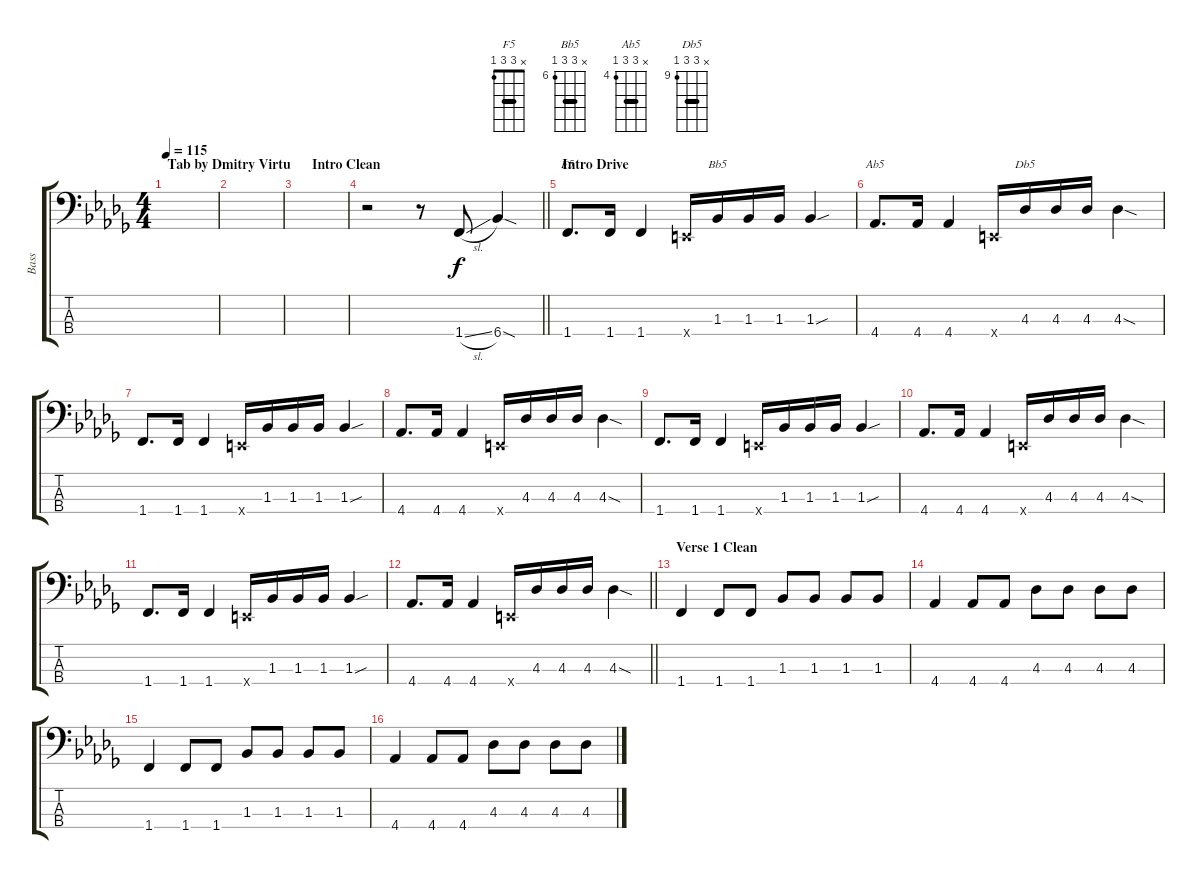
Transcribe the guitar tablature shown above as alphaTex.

\track ("Bass" "Bass") {instrument electricbasspick}
\staff {score tabs}
\tuning (G2 D2 A1 E1) {hide}
\chord ("F5" x 3 3 1) {barre 3}
\chord ("Bb5" x 8 8 6) {firstfret 6 barre 8}
\chord ("Ab5" x 6 6 4) {firstfret 4 barre 6}
\chord ("Db5" x 11 11 9) {firstfret 9 barre 11}
\ts (4 4)
\section ("" "Tab by Dmitry Virtu      Intro Clean")
\tempo 115
\clef f4
\ks bbminor
|
|
|
\barLineRight lightlight
r.2 r.8 1.4{sl}.8 6.4{sod}.4 |
\section ("" "Intro Drive")
1.4.8{d ch "F5"} 1.4.16 1.4.4 0.4{x}.16 1.3.16{ch "Bb5"} 1.3.16 1.3.16 1.3{sou}.4 |
4.4.8{d ch "Ab5"} 4.4.16 4.4.4 0.4{x}.16 4.3.16{ch "Db5"} 4.3.16 4.3.16 4.3{sod}.4 |
1.4.8{d} 1.4.16 1.4.4 0.4{x}.16 1.3.16 1.3.16 1.3.16 1.3{sou}.4 |
4.4.8{d} 4.4.16 4.4.4 0.4{x}.16 4.3.16 4.3.16 4.3.16 4.3{sod}.4 |
1.4.8{d} 1.4.16 1.4.4 0.4{x}.16 1.3.16 1.3.16 1.3.16 1.3{sou}.4 |
4.4.8{d} 4.4.16 4.4.4 0.4{x}.16 4.3.16 4.3.16 4.3.16 4.3{sod}.4 |
1.4.8{d} 1.4.16 1.4.4 0.4{x}.16 1.3.16 1.3.16 1.3.16 1.3{sou}.4 |
\barLineRight lightlight
4.4.8{d} 4.4.16 4.4.4 0.4{x}.16 4.3.16 4.3.16 4.3.16 4.3{sod}.4 |
\section ("" "Verse 1 Clean")
1.4.4 1.4.8 1.4.8 1.3.8 1.3.8 1.3.8 1.3.8 |
4.4.4 4.4.8 4.4.8 4.3.8 4.3.8 4.3.8 4.3.8 |
1.4.4 1.4.8 1.4.8 1.3.8 1.3.8 1.3.8 1.3.8 |
4.4.4 4.4.8 4.4.8 4.3.8 4.3.8 4.3.8 4.3.8
